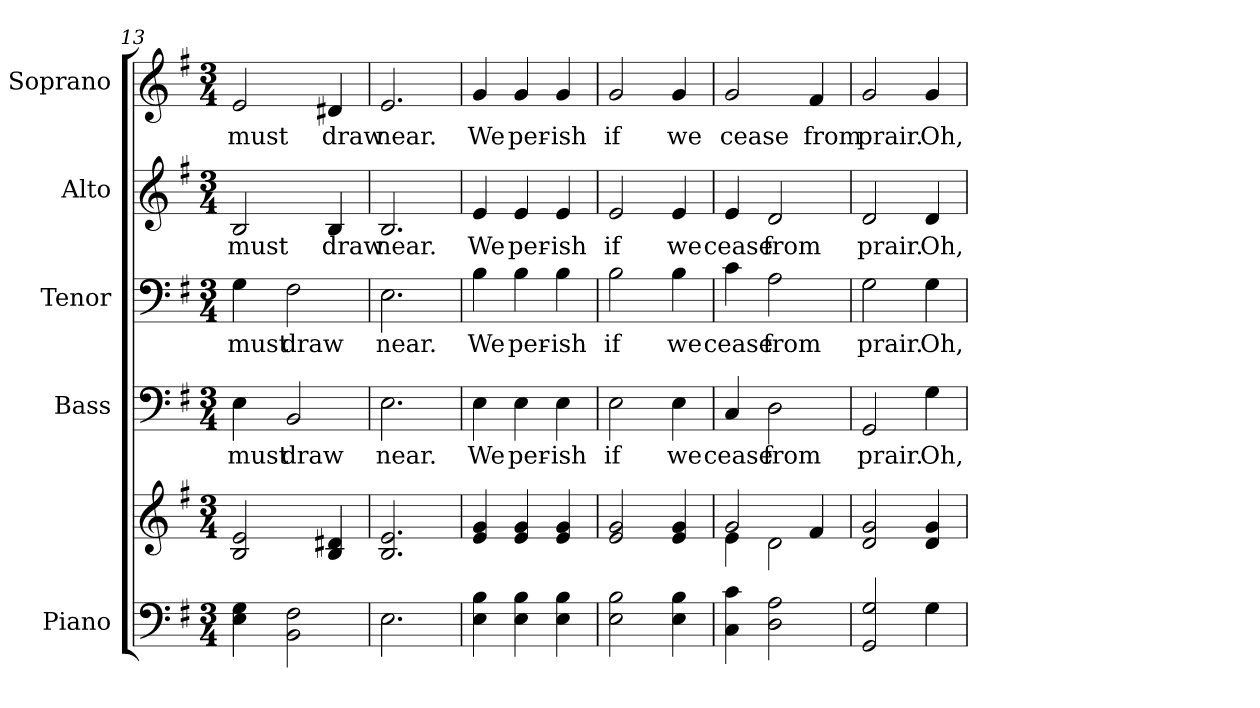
**kern	**kern	**kern	**text	**kern	**text	**kern	**text	**kern	**text
*part5	*part5	*part4	*part4	*part3	*part3	*part2	*part2	*part1	*part1
*staff6	*staff5	*staff4	*staff4	*staff3	*staff3	*staff2	*staff2	*staff1	*staff1
*I"Piano	*	*I"Bass	*	*I"Tenor	*	*I"Alto	*	*I"Soprano	*
*I'Pno.	*	*I'B.	*	*I'T.	*	*I'A.	*	*I'S.	*
!!LO:PB:g=z
*clefF4	*clefG2	*clefF4	*	*clefF4	*	*clefG2	*	*clefG2	*
*k[f#]	*k[f#]	*k[f#]	*	*k[f#]	*	*k[f#]	*	*k[f#]	*
*G:	*G:	*G:	*	*G:	*	*G:	*	*G:	*
*M3/4	*M3/4	*M3/4	*	*M3/4	*	*M3/4	*	*M3/4	*
=13	=13	=13	=13	=13	=13	=13	=13	=13	=13
!	!	!	!LO:LY:b:color=#000000	!	!	!	!	!	!
!	!	!	!	!	!LO:LY:b:color=#000000	!	!	!	!
!	!	!	!	!	!	!	!LO:LY:b:color=#000000	!	!
!	!	!	!	!	!	!	!	!	!LO:LY:b:color=#000000
4Ei\ 4Gi	2Bi/ 2ei	4Ei\	must	4Gi\	must	2Bi/	must	2ei/	must
!	!	!	!LO:LY:b:color=#000000	!	!	!	!	!	!
!	!	!	!	!	!LO:LY:b:color=#000000	!	!	!	!
2BBi\ 2F#i	.	2BBi/	draw	2F#i\	draw	.	.	.	.
!	!	!	!	!	!	!	!LO:LY:b:color=#000000	!	!
!	!	!	!	!	!	!	!	!	!LO:LY:b:color=#000000
.	4Bi/ 4d#Xi	.	.	.	.	4Bi/	draw	4d#Xi/	draw
=14	=14	=14	=14	=14	=14	=14	=14	=14	=14
!	!	!	!LO:LY:b:color=#000000	!	!	!	!	!	!
!	!	!	!	!	!LO:LY:b:color=#000000	!	!	!	!
!	!	!	!	!	!	!	!LO:LY:b:color=#000000	!	!
!	!	!	!	!	!	!	!	!	!LO:LY:b:color=#000000
2.Ei\	2.Bi/ 2.ei	2.Ei\	near.	2.Ei\	near.	2.Bi/	near.	2.ei/	near.
=15	=15	=15	=15	=15	=15	=15	=15	=15	=15
!	!	!	!LO:LY:b:color=#000000	!	!	!	!	!	!
!	!	!	!	!	!LO:LY:b:color=#000000	!	!	!	!
!	!	!	!	!	!	!	!LO:LY:b:color=#000000	!	!
!	!	!	!	!	!	!	!	!	!LO:LY:b:color=#000000
4Ei\ 4Bi	4ei/ 4gi	4Ei\	We	4Bi\	We	4ei/	We	4gi/	We
!	!	!	!LO:LY:b:color=#000000	!	!	!	!	!	!
!	!	!	!	!	!LO:LY:b:color=#000000	!	!	!	!
!	!	!	!	!	!	!	!LO:LY:b:color=#000000	!	!
!	!	!	!	!	!	!	!	!	!LO:LY:b:color=#000000
4Ei\ 4Bi	4ei/ 4gi	4Ei\	per-	4Bi\	per-	4ei/	per-	4gi/	per-
!	!	!	!LO:LY:b:color=#000000	!	!	!	!	!	!
!	!	!	!	!	!LO:LY:b:color=#000000	!	!	!	!
!	!	!	!	!	!	!	!LO:LY:b:color=#000000	!	!
!	!	!	!	!	!	!	!	!	!LO:LY:b:color=#000000
4Ei\ 4Bi	4ei/ 4gi	4Ei\	-ish	4Bi\	-ish	4ei/	-ish	4gi/	-ish
!!LO:PB:g=z
=16	=16	=16	=16	=16	=16	=16	=16	=16	=16
!	!	!	!LO:LY:b:color=#000000	!	!	!	!	!	!
!	!	!	!	!	!LO:LY:b:color=#000000	!	!	!	!
!	!	!	!	!	!	!	!LO:LY:b:color=#000000	!	!
!	!	!	!	!	!	!	!	!	!LO:LY:b:color=#000000
2Ei\ 2Bi	2ei/ 2gi	2Ei\	if	2Bi\	if	2ei/	if	2gi/	if
!	!	!	!LO:LY:b:color=#000000	!	!	!	!	!	!
!	!	!	!	!	!LO:LY:b:color=#000000	!	!	!	!
!	!	!	!	!	!	!	!LO:LY:b:color=#000000	!	!
!	!	!	!	!	!	!	!	!	!LO:LY:b:color=#000000
4Ei\ 4Bi	4ei/ 4gi	4Ei\	we	4Bi\	we	4ei/	we	4gi/	we
=17	=17	=17	=17	=17	=17	=17	=17	=17	=17
*	*^	*	*	*	*	*	*	*	*
!	!	!	!	!LO:LY:b:color=#000000	!	!	!	!	!	!
!	!	!	!	!	!	!LO:LY:b:color=#000000	!	!	!	!
!	!	!	!	!	!	!	!	!LO:LY:b:color=#000000	!	!
!	!	!	!	!	!	!	!	!	!	!LO:LY:b:color=#000000
4Ci\ 4ci	2gi/	4ei\	4Ci/	cease	4ci\	cease	4ei/	cease	2gi/	cease
!	!	!	!	!LO:LY:b:color=#000000	!	!	!	!	!	!
!	!	!	!	!	!	!LO:LY:b:color=#000000	!	!	!	!
!	!	!	!	!	!	!	!	!LO:LY:b:color=#000000	!	!
2Di\ 2Ai	.	2di\	2Di\	from	2Ai\	from	2di/	from	.	.
!	!	!	!	!	!	!	!	!	!	!LO:LY:b:color=#000000
.	4f#i/	.	.	.	.	.	.	.	4f#i/	from
*	*v	*v	*	*	*	*	*	*	*	*
=18	=18	=18	=18	=18	=18	=18	=18	=18	=18
!	!	!	!LO:LY:b:color=#000000	!	!	!	!	!	!
!	!	!	!	!	!LO:LY:b:color=#000000	!	!	!	!
!	!	!	!	!	!	!	!LO:LY:b:color=#000000	!	!
!	!	!	!	!	!	!	!	!	!LO:LY:b:color=#000000
2GGi/ 2Gi	2di/ 2gi	2GGi/	prair.	2Gi\	prair.	2di/	prair.	2gi/	prair.
!	!	!	!LO:LY:b:color=#000000	!	!	!	!	!	!
!	!	!	!	!	!LO:LY:b:color=#000000	!	!	!	!
!	!	!	!	!	!	!	!LO:LY:b:color=#000000	!	!
!	!	!	!	!	!	!	!	!	!LO:LY:b:color=#000000
4Gi\	4di/ 4gi	4Gi\	Oh,	4Gi\	Oh,	4di/	Oh,	4gi/	Oh,
=	=	=	=	=	=	=	=	=	=
*-	*-	*-	*-	*-	*-	*-	*-	*-	*-
